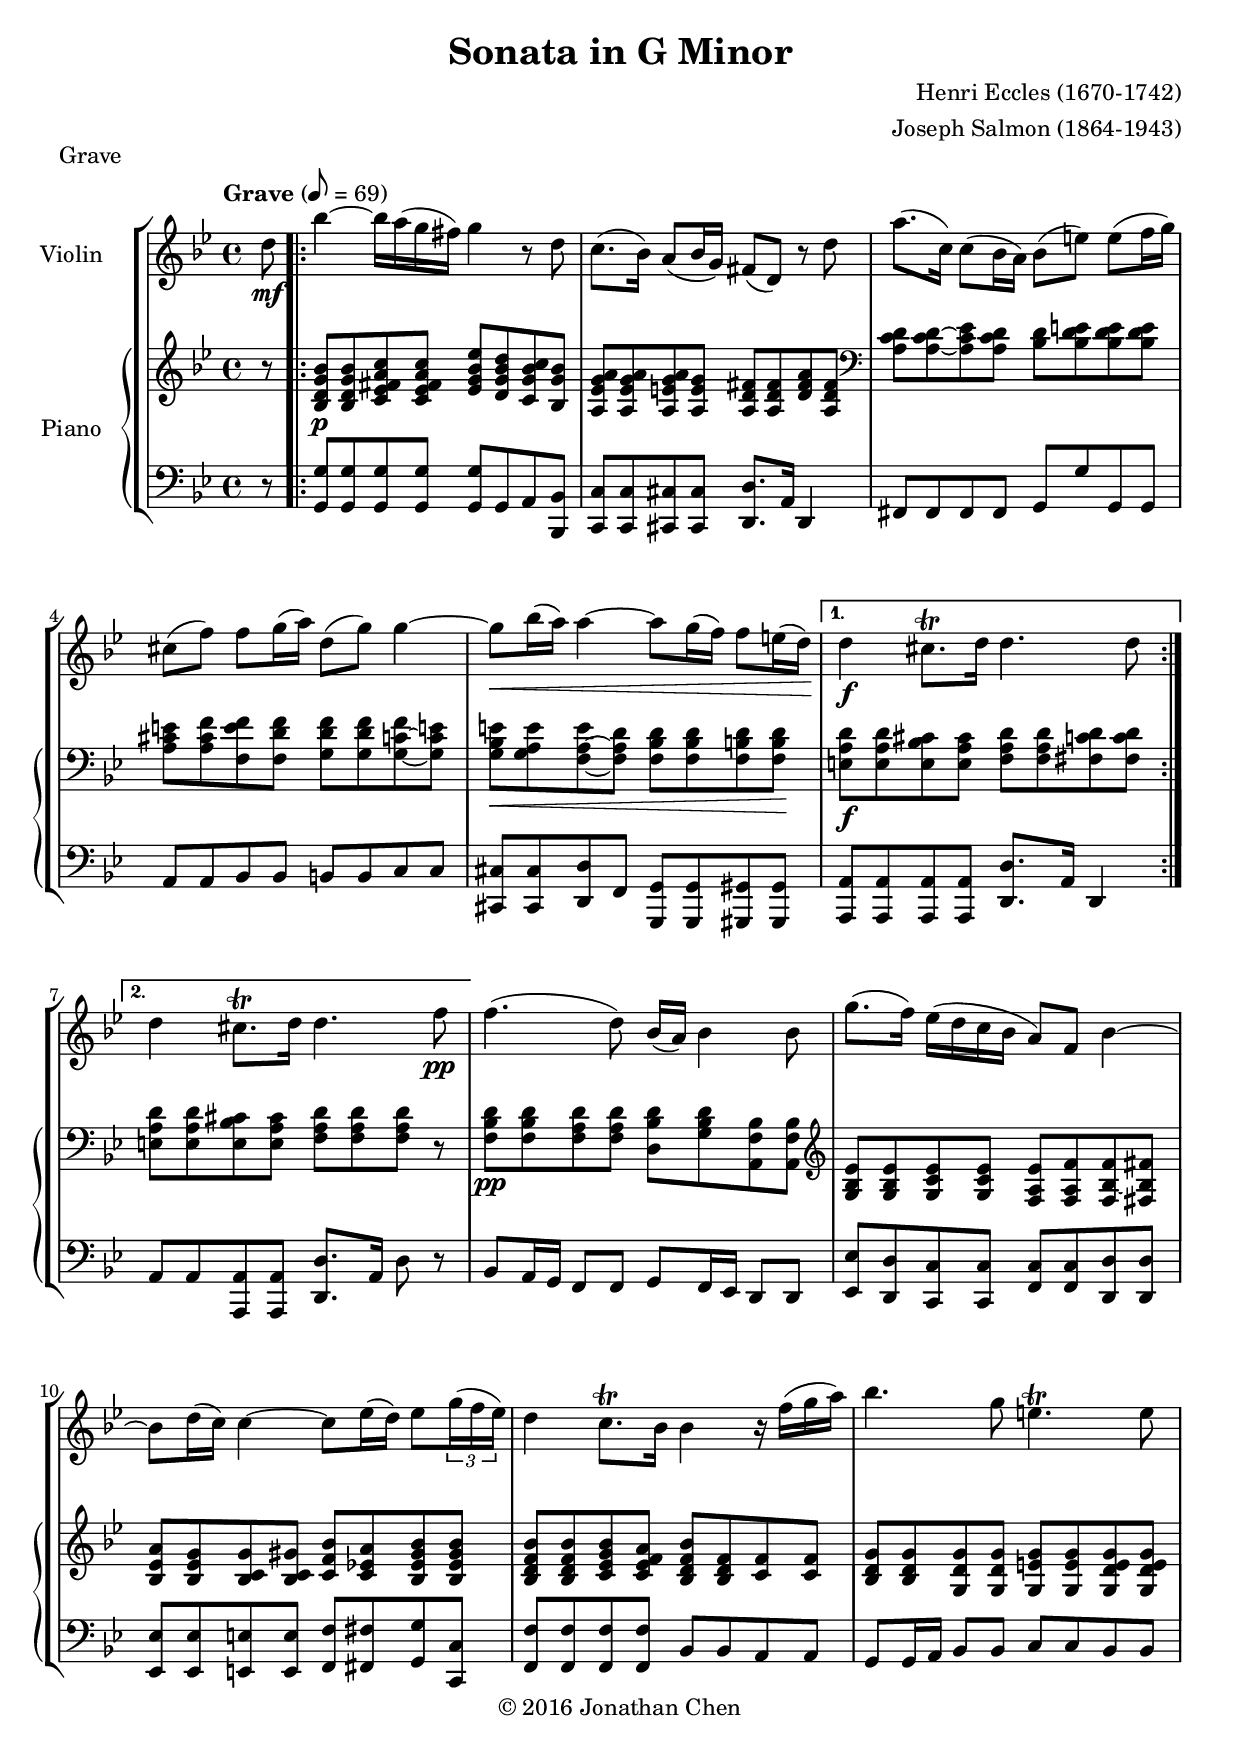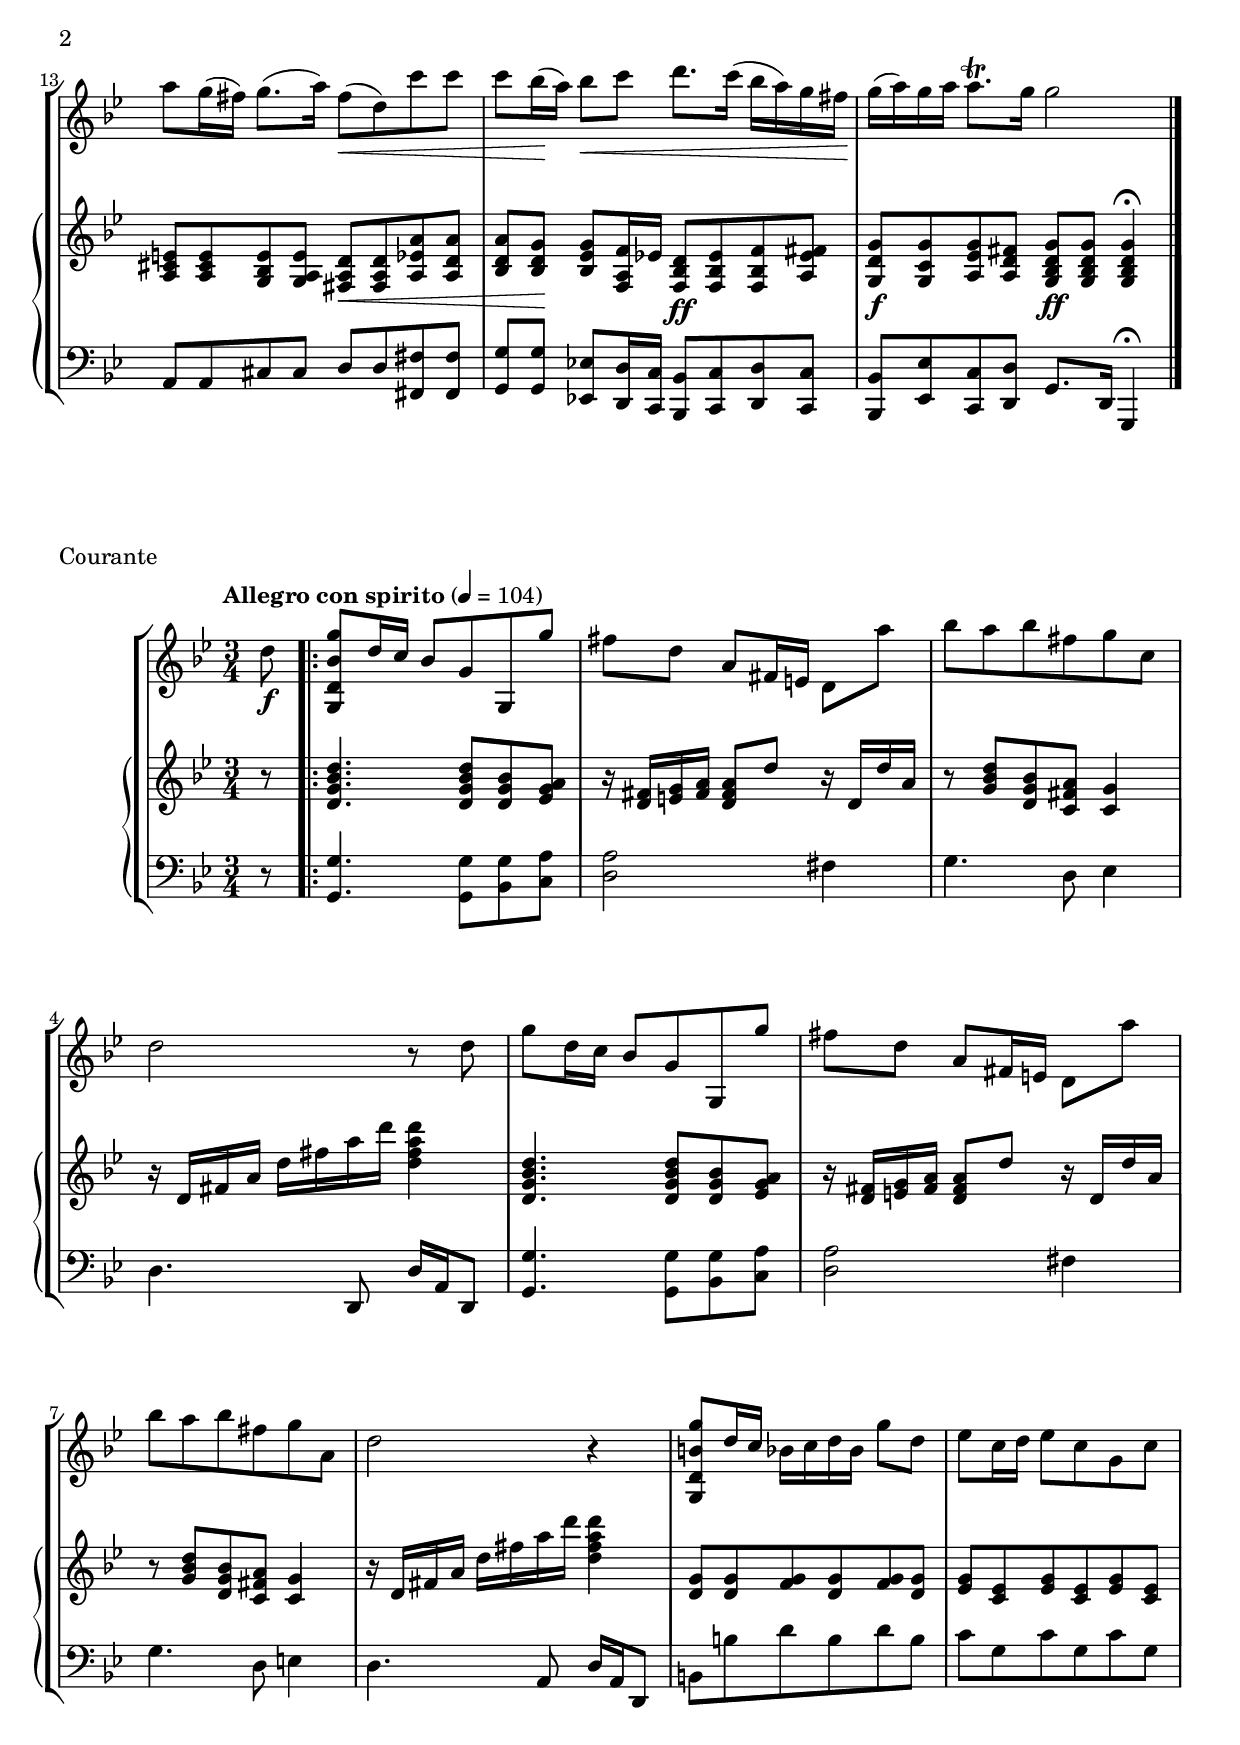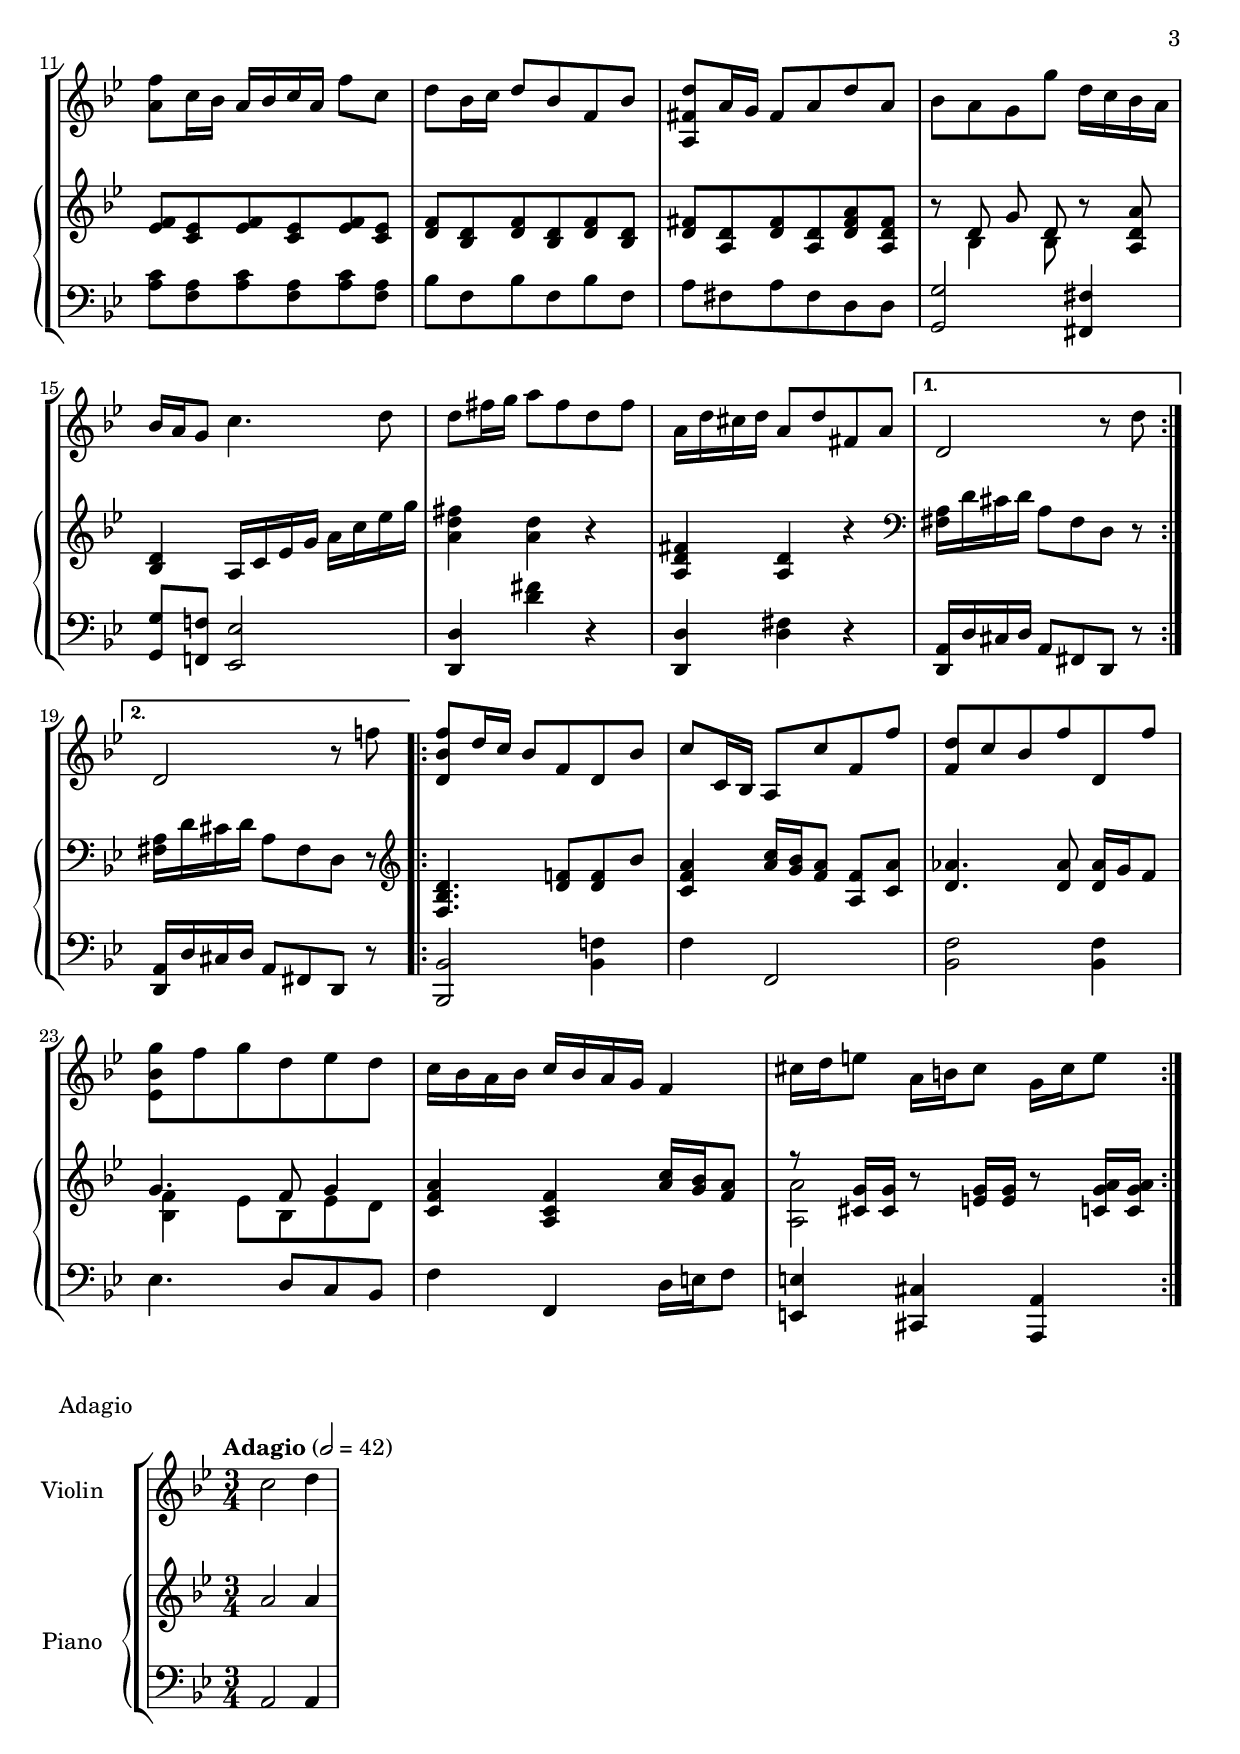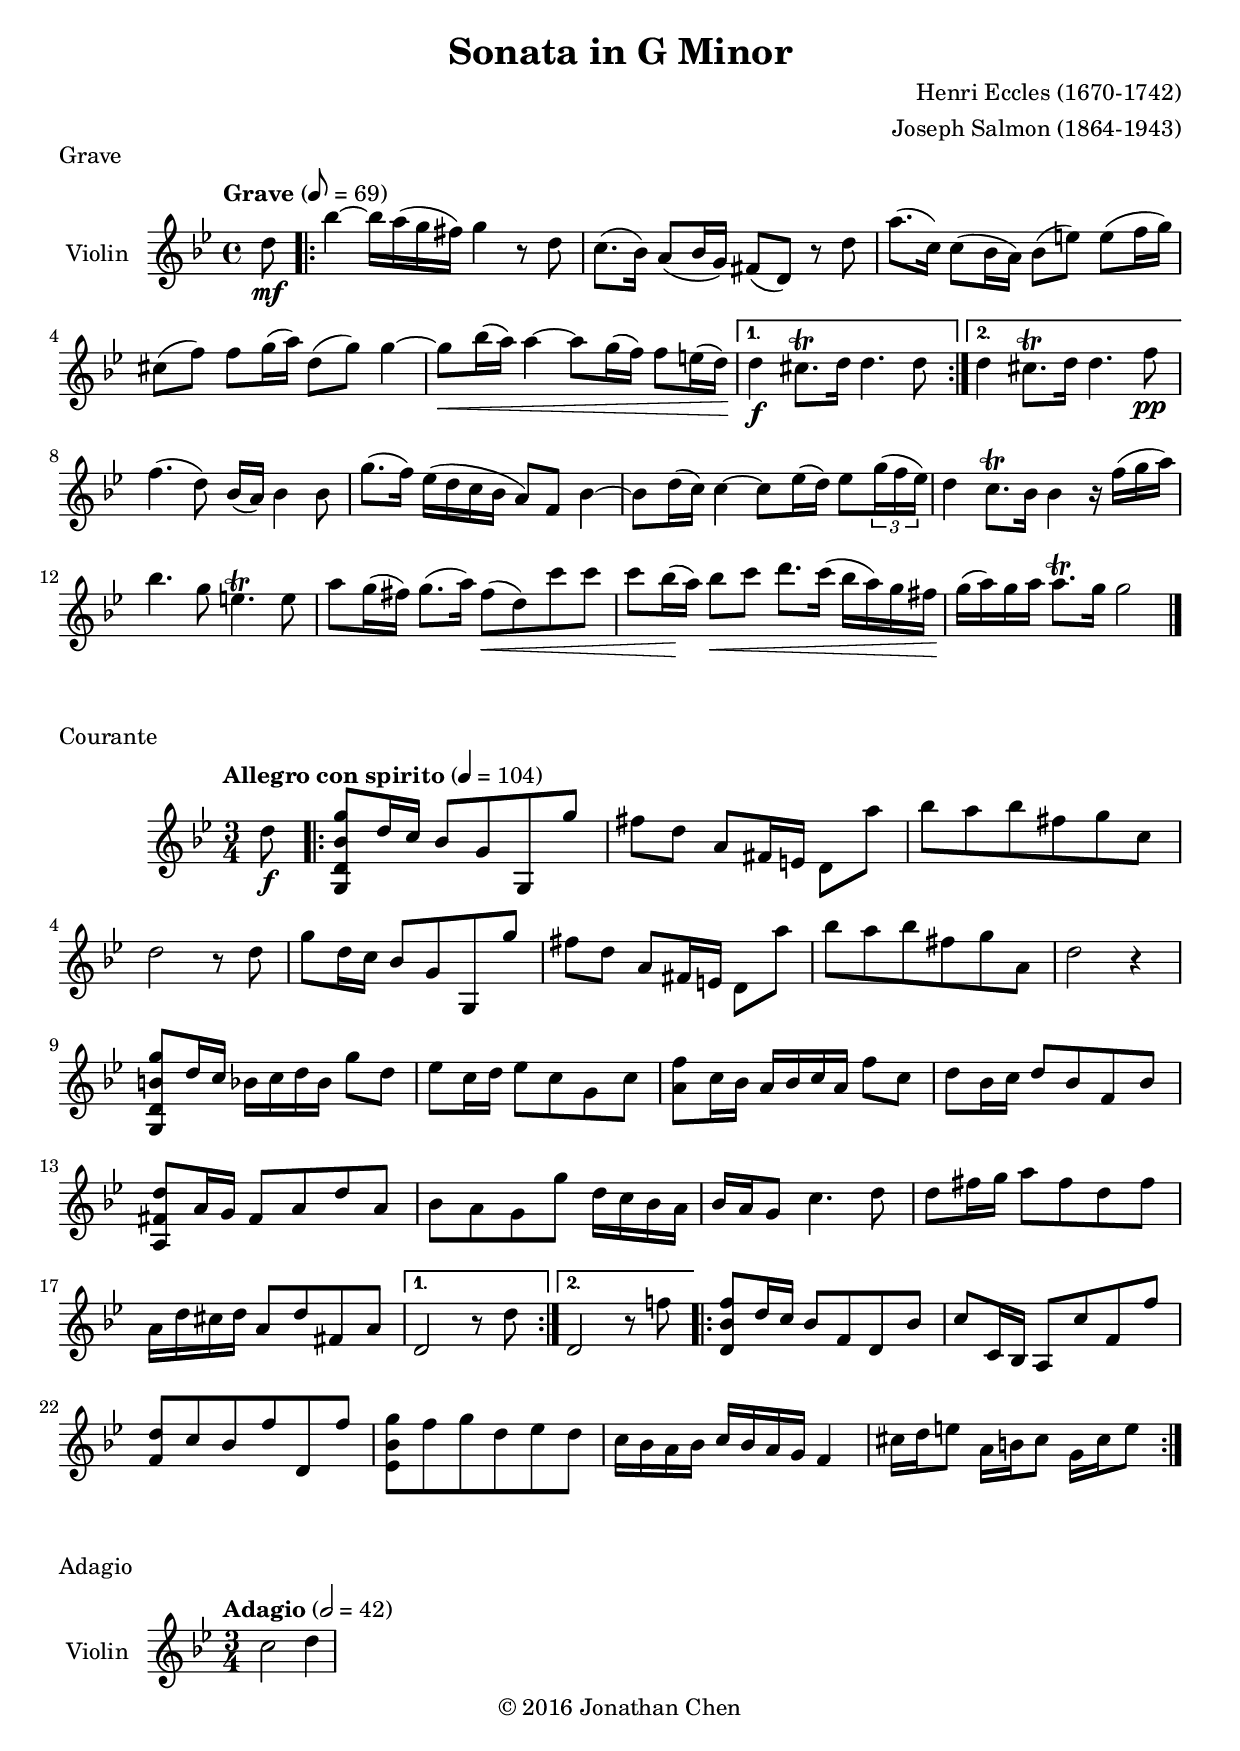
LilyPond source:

%
% Eccles Sonata in G Minor,
% transribed from J Salmons 1914 arrangement for violin and piano.
%
% indents: 2 spaces
%
\version "2.18.2"

\header
{
  title = "Sonata in G Minor"
  composer = "Henri Eccles (1670-1742)"
  arranger = "Joseph Salmon (1864-1943)"
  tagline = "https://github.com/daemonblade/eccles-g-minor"
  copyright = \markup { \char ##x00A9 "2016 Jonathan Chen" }
}

grave_begin =
{
  \tempo "Grave" 8 = 69
  \time 4/4
  \key g \minor
}

grave_violin = \new Voice \relative c''
{
  \set Staff.instrumentName = #"Violin "
  \partial 8 d8\mf |
  \repeat volta 2
  {
    bes'4 ~ bes16 a( g fis) g4 r8 d
    c8.( bes16) a8( bes16 g) fis8( d) r8 d'
    a'8.( c,16) c8( bes16 a) bes8( e) e( f16 g)
    cis,8( f) f g16( a) d,8( g) g4 ~
    g8\< bes16( a) a4 ~ a8 g16( f) f8 e16( d)\!
  }
  \alternative
  {
    {
      d4\f cis8.\trill d16 d4. d8
    }
    {
      d4 cis8.\trill d16 d4. f8\pp
    }
  }
  f4.( d8) bes16( a) bes4 bes8
  g'8.( f16) ees( d c bes a8) f bes4 ~
  bes8 d16( c) c4 ~ c8 ees16( d) ees8 \tuplet 3/2 {g16( f ees)}
  d4 c8.\trill bes16 bes4 r16 f'( g a)
  bes4. g8 e4.\trill e8
  a8 g16( fis) g8.( a16) fis8(\< d) c' c
  c bes16(\! a) bes8\< c d8. c16( bes a) g fis\!
  g( a) g a a8.\trill g16 g2
  \bar "|."
}

grave_piano_upper = \relative c''
{
  \clef treble
  r8 |
  \repeat volta 2
  {
    <bes, d g bes>8\p <bes d g bes> <c ees fis a c> <c ees fis a c>
      <ees g bes ees> <d g bes d> <c g' bes c> <bes g' bes>
    <a ees' g a> <a ees' g a> <a e' g a> <a e' g>
      <a d fis> <a d fis> <d fis a> <a d fis>
    \clef bass
    <a c d> <a c d> ~ <a c ees> <a c d> <bes d> <bes d e> <bes d e> <bes d e>
    <a cis e> <a cis f> <f e' f> <f d' f> <g d' f> <g d' f> <g c f> ~ <g c e!>
    <g bes e>\< <g a e'> <f a e'> ~ <f a d>
      <f bes d> <f bes d> <f b d> <f b d>\!
  }
  \alternative
  {
    {
      <e a d>\f <e a d> <e bes' cis> <e a cis>
        <f a d> <f a d> <fis c' d> <fis c' d>
    }
    {
      <e a d> <e a d> <e bes' cis> <e a cis> <f a d> <f a d> <f a d> r8
    }
  }
  <f bes d>\pp <f bes d> <f a d> <f a d>
    <d bes' d> <g bes d> <a, f' bes> <a f' bes>
  \clef treble
  <g' bes ees> <g bes ees> <g c ees> <g c ees>
    <f a ees'> <f a f'> <f bes f'> ~ <fis bes fis'>
  <bes ees a> <bes ees g> <bes c g'> <bes c gis'>
    <c f bes> <c ees! a> <bes ees gis bes> <bes ees gis bes>
  <bes d f bes> <bes d f bes> <c ees g bes> <c ees f a>
    <bes d f bes> <bes d f> <c f> <c f>
  <bes d g> <bes d g> <g d' g> <g d' g> <g e' g> <g e' g> <g d' e g> <g d' e g>
  <a cis e> <a cis e> <g bes e> <g a e'>
    <fis a d>\< <fis a d> <a ees' a> <a d a'>
  <bes d a'> <bes d g>\! <bes ees g> <f a f'>16 ees'!
    <f, bes d>8\ff <f bes ees> <f bes f'> <a ees' fis>
  <g d' g>\f <g c g'> <a ees' g> <a d fis>
    <g bes d g>\ff <g bes d g> <g bes d g>4\fermata
  \bar "|."
}

grave_piano_lower = \relative c
{
  \clef bass
  r8 |
  \repeat volta 2
  {
    <g g'>8 <g g'> <g g'> <g g'> <g g'> g a <bes, bes'>
    <c c'> <c c'> <cis cis'> <cis cis'> <d d'>8. a'16 d,4
    fis8 fis fis fis g g' g, g
    a8 a bes bes b b c c
    <cis, cis'> <cis cis'> <d d'> f <g, g'> <g g'> <gis gis'> <gis gis'>
  }
  \alternative
  {
    {
      <a a'> <a a'> <a a'> <a a'> <d d'>8. a'16 d,4
    }
    {
      a'8 a <a, a'> <a a'> <d d'>8. a'16 d8 r8
    }
  }
  bes a16 g f8 f g f16 ees d8 d
  <ees ees'> <d d'> <c c'> <c c'> <f c'> <f c'> <d d'> <d d'>
  <ees ees'> <ees ees'> <e e'> <e e'> <f f'> <fis fis'> <g g'> <c c,>
  <f, f'> <f f'> <f f'> <f f'> bes bes a a
  g8 g16 a bes8 bes c c bes bes
  a a cis cis d d <fis, fis'> <fis fis'>
  <g g'> <g g'> <ees! ees'!> <d d'>16 <c c'> <bes bes'>8 <c c'> <d d'> <c c'>
  <bes bes'> <ees ees'> <c c'> <d d'> g8. d16 g,4\fermata
  \bar "|."
}

%%%%%%%%%%%%%%%%%%%%%%%%%%%%%%%%%%%%%%%%%%%%%%%%%%%%%%%%%%%%%%%%%%%%%%%%%%%%%%%%

courante_begin =
{
  \tempo "Allegro con spirito" 4 = 104
  \time 3/4
  \key g \minor
}

courante_violin = \new Voice \relative c''
{
  \partial 8 d8\f |
  \repeat volta 2
  {
    <g,, d' bes' g'> d''16 c bes8 g g, g''
    fis d a fis16 e d8 a''
    bes a bes fis g c,
    d2 r8 d
    g d16 c bes8 g g, g''
    fis d a fis16 e d8 a''
    bes a bes fis g a,
    d2 r4
    <g,, d' b' g'>8 d''16 c bes c d bes g'8 d
    ees c16 d ees8 c g c
    <a f'> c16 bes a bes c a f'8 c
    d bes16 c d8 bes f bes
    <a, fis' d'> a'16 g fis8 a d a
    bes a g g' d16 c bes a
    bes a g8 c4. d8
    d fis16 g a8 fis d fis
    a,16 d cis d a8 d fis, a
  }
  \alternative
  {
    {
      d,2 r8 d'
    }
    {
      d,2 r8 f'!
    }
  }
  \repeat volta 2
  {
    <d, bes' f'> d'16 c bes8 f d bes'
    c c,16 bes a8 c' f, f'
    <f, d'> c' bes f' d, f'
    <ees, bes' g'> f' g d ees d
    c16 bes a bes c bes a g f4
    cis'16 d e8 a,16 b cis8 g16 cis e8
  }
}

courante_piano_upper = \relative c''
{
  \clef treble
  r8 |
  \repeat volta 2
  {
    <d, g bes d>4. <d g bes d>8 <d g bes> <ees g a>
    r16 <d fis> <e g> <fis a> <d fis a>8 d' r16 d, d' a
    r8 <g bes d> <d g bes> <c fis a> <c g'>4
    r16 d fis a d fis a d <d, fis a d>4
    <d, g bes d>4. <d g bes d>8 <d g bes> <ees g a>
    r16 <d fis> <e g> <fis a> <d fis a>8 d' r16 d, d' a
    r8 <g bes d> <d g bes> <c fis a> <c g'>4
    r16 d fis a d fis a d <d, fis a d>4
    <d, g>8 <d g> <f g> <d g> <f g> <d g>
    <ees g> <c ees> <ees g> <c ees> <ees g> <c ees>
    <ees f> <c ees> <ees f> <c ees> <ees f> <c ees>
    <d f> <bes d> <d f> <bes d> <d f> <bes d>
    <d fis> <a d> <d fis> <a d> <d fis a> <a d fis>
    r <<
        { d8 g d }
        \\
        { bes4 bes8 }
      >> r <a d a'>
    <bes d>4 a16 c ees g a c ees g
    <a, d fis>4 <a d> r
    <a, d fis> <a d> r
  }
  \alternative
  {
    {
      \clef bass
      <fis a>16 d' cis d a8 fis d r
    }
    {
      \clef bass
      <fis a>16 d' cis d a8 fis d r
    }
  }
  \repeat volta 2
  {
    \clef treble
    <f bes d>4. <d' f!>8 <d f> bes'
    <c, f a>4 <a' c>16 <g bes> <f a>8 <a, f'> <c a'>
    <d aes'>4. <d aes'>8 <d aes'>16 g f8
    <<
      {
        g4. f8 g4
      }
      \\
      {
        <bes, f'>4 es8 bes ees d
      }
    >>
    <c f a>4 <a c f> <a' c>16 <g bes> <f a>8
    <<
      {
        r8 <cis g'>16 <cis g'> b'8\rest <e, g>16 <e g>
      }
      \\
      {
        <a, a'>2
      }
    >> r8 <c g' a>16 <c g' a>
  }
}

courante_piano_lower = \relative c
{
  \clef bass
  r8 |
  \repeat volta 2
  {
    <g g'>4. <g g'>8 <bes g'> <c a'>
    <d a'>2 fis4
    g4. d8 ees4
    d4. d,8 d'16 a d,8
    <g g'>4. <g g'>8 <bes g'> <c a'>
    <d a'>2 fis4
    g4. d8 e4
    d4. a8 d16 a d,8
    b' b' d b d b
    c g c g c g
    <a c> <f a> <a c> <f a> <a c> <f a>
    bes f bes f bes f
    a fis a fis d d
    <g, g'>2 <fis fis'>4
    <g g'>8 <f! f'!> <ees ees'>2
    <d d'>4 <d'' fis> r
    <d,, d'> <d' fis> r
  }
  \alternative
  {
    {
      <d, a'>16 d' cis d a8 fis d r
    }
    {
      <d a'>16 d' cis d a8 fis d r
    }
  }
  \repeat volta 2
  {
    <bes bes'>2 <bes' f'!>4
    f' f,2
    <bes f'> <bes f'>4
    ees4. d8 c bes
    f'4 f, d'16 e f8
    <e, e'>4 <cis cis'> <a a'>
  }
}

%%%%%%%%%%%%%%%%%%%%%%%%%%%%%%%%%%%%%%%%%%%%%%%%%%%%%%%%%%%%%%%%%%%%%%%%%%%%%%%%

adagio_begin =
{
  \tempo "Adagio" 2 = 42
  \time 3/4
  \key g \minor
}

adagio_violin = \new Voice \relative c''
{
  \set Staff.instrumentName = #"Violin "
  c2 d4
}

adagio_piano_upper = \relative c''
{
  \clef treble
  a2 a4
}

adagio_piano_lower = \relative c
{
  \clef bass
  a2 a4
}

%%%%%%%%%%%%%%%%%%%%%%%%%%%%%%%%%%%%%%%%%%%%%%%%%%%%%%%%%%%%%%%%%%%%%%%%%%%%%%%%

vivace_begin =
{
  \tempo "Vivace" 4. = 76
  \time 3/4
  \key g \minor
}

vivace_violin = \new Voice \relative c''
{
  \set Staff.instrumentName = #"Violin "
  c2 d4
}

vivace_piano_upper = \relative c''
{
  \clef treble
  a2 a4
}

vivace_piano_lower = \relative c
{
  \clef bass
  a2 a4
}

%%%%%%%%%%%%%%%%%%%%%%%%%%%%%%%%%%%%%%%%%%%%%%%%%%%%%%%%%%%%%%%%%%%%%%%%%%%%%%%%
%
% Book Generation
%
%%%%%%%%%%%%%%%%%%%%%%%%%%%%%%%%%%%%%%%%%%%%%%%%%%%%%%%%%%%%%%%%%%%%%%%%%%%%%%%%
\book
{
  \bookOutputSuffix "All"
  \score
  {
    \new StaffGroup
    <<
      \new Staff << \grave_begin \grave_violin >>
      \new PianoStaff
      <<
        \set PianoStaff.instrumentName = #"Piano "
        \new Staff = "upper" << \grave_begin \grave_piano_upper >>
        \new Staff = "lower" << \grave_begin \grave_piano_lower >>
      >>
    >>
    \header
    {
      piece = "Grave"
    }
  }
  
  \score
  {
    \new StaffGroup
    <<
      \new Staff << \courante_begin \courante_violin >>
      \new PianoStaff
      <<
        \new Staff = "upper" << \courante_begin \courante_piano_upper >>
        \new Staff = "lower" << \courante_begin \courante_piano_lower >>
      >>
    >>
    \header
    {
      piece = "Courante"
    }
  }
  
  \score
  {
    \new StaffGroup
    <<
      \new Staff << \adagio_begin \adagio_violin >>
      \new PianoStaff
      <<
        \set PianoStaff.instrumentName = #"Piano "
        \new Staff = "upper" << \adagio_begin \adagio_piano_upper >>
        \new Staff = "lower" << \adagio_begin \adagio_piano_lower >>
      >>
    >>
    \header
    {
      piece = "Adagio"
    }
  }
  
  \score
  {
    \new StaffGroup
    <<
      \new Staff << \vivace_begin \vivace_violin >>
      \new PianoStaff
      <<
        \set PianoStaff.instrumentName = #"Piano "
        \new Staff = "upper" << \vivace_begin \vivace_piano_upper >>
        \new Staff = "lower" << \vivace_begin \vivace_piano_lower >>
      >>
    >>
    \header
    {
      piece = "Vivace"
    }
  }
}

\book
{
  \bookOutputSuffix "Violin"
  \score
  {
    \new Staff << \grave_begin \grave_violin >>
    \header
    {
      piece = "Grave"
    }
  }
  
  \score
  {
    \new Staff << \courante_begin \courante_violin >>
    \header
    {
      piece = "Courante"
    }
  }
  
  \score
  {
    \new Staff << \adagio_begin \adagio_violin >>
    \header
    {
      piece = "Adagio"
    }
  }
  
  \score
  {
    \new Staff << \vivace_begin \vivace_violin >>
    \header
    {
      piece = "Vivace"
    }
  }
}
